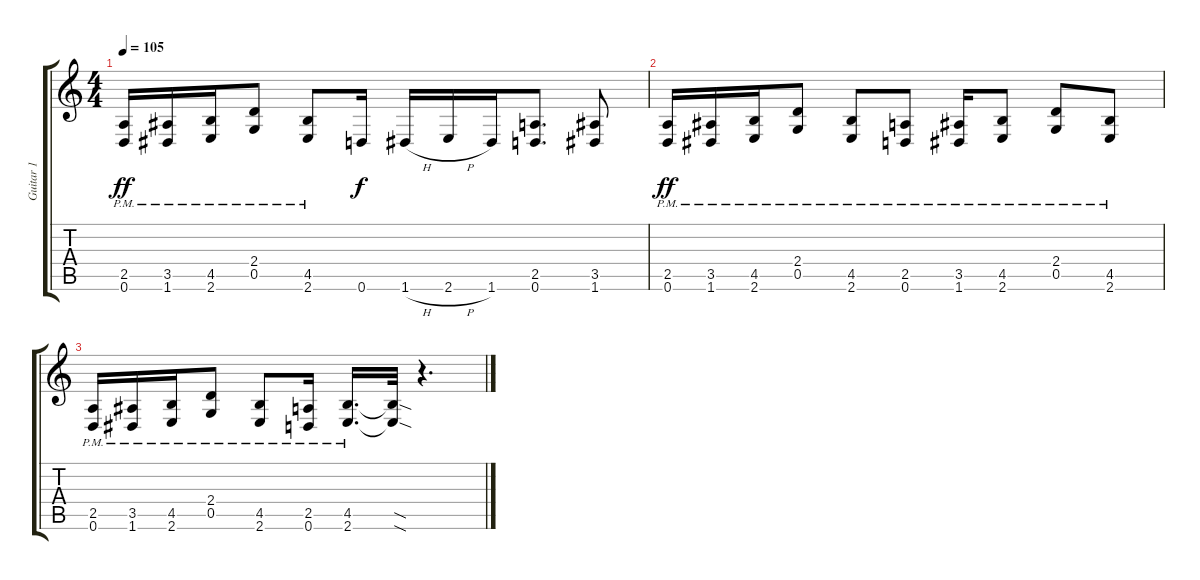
\track ("Guitar 1" "Guitar 1") {instrument distortionguitar}
\staff {score tabs}
\tuning (D4 A3 F3 C3 G2 D2) {hide}
\ts (4 4)
\tempo 105
\clef g2
\ks c
(2.5{pm} 0.6{pm}).16{dy ff} (3.5{pm} 1.6{pm}).16 (4.5{pm} 2.6{pm}).16 (2.4{pm} 0.5{pm}).8 (4.5{pm} 2.6{pm}).8 0.6.16{dy f} 1.6{h}.16 2.6{h}.16 1.6.16 (2.5 0.6).8{d} (3.5 1.6).8 |
(2.5{pm} 0.6{pm}).16{dy ff} (3.5{pm} 1.6{pm}).16 (4.5{pm} 2.6{pm}).16 (2.4{pm} 0.5{pm}).8 (4.5{pm} 2.6{pm}).8 (2.5{pm} 0.6{pm}).8 (3.5{pm} 1.6{pm}).16 (4.5{pm} 2.6{pm}).8 (2.4{pm} 0.5{pm}).8 (4.5{pm} 2.6{pm}).8 |
(2.5{pm} 0.6{pm}).16 (3.5{pm} 1.6{pm}).16 (4.5{pm} 2.6{pm}).16 (2.4{pm} 0.5{pm}).8 (4.5{pm} 2.6{pm}).8 (2.5{pm} 0.6{pm}).16 (4.5{pm} 2.6{pm}).16{d} (4.5{sod t} 2.6{sod t}).32 r.4{d}
